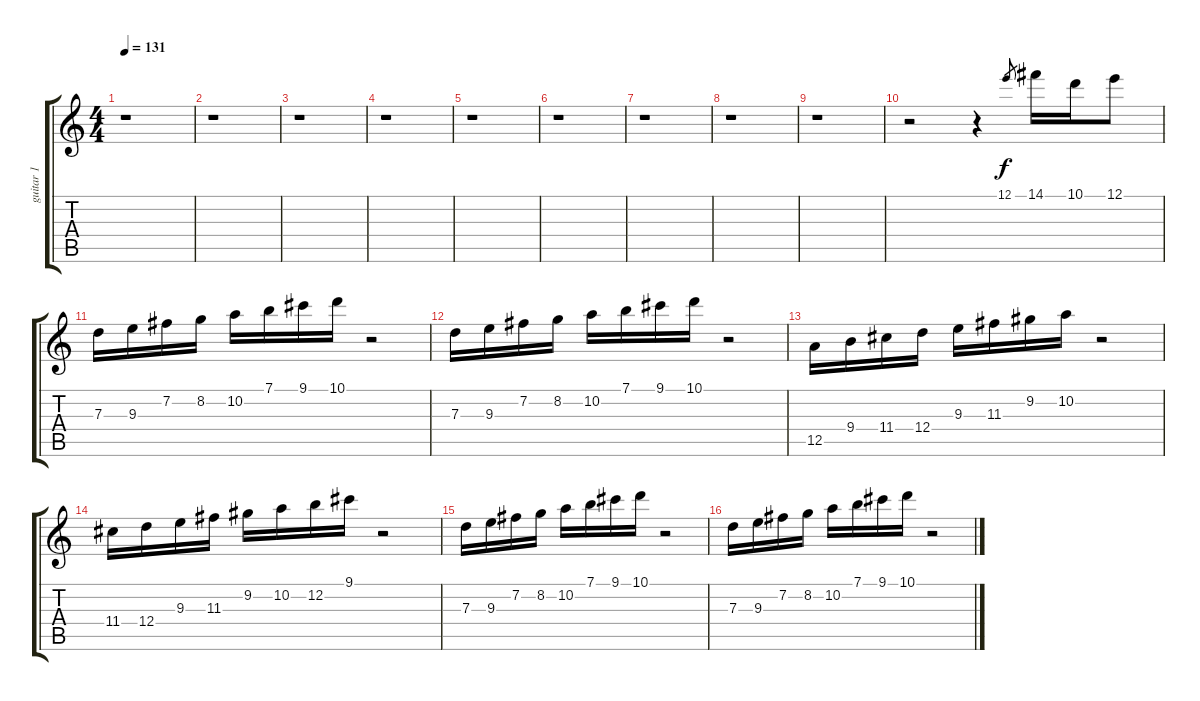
\track ("guitar 1" "guitar 1") {instrument overdrivenguitar}
\staff {score tabs}
\tuning (E4 B3 G3 D3 A2 E2) {hide}
\ts (4 4)
\tempo 131
\clef g2
\ks c
r.1{dy f} |
r.1 |
r.1 |
r.1 |
r.1 |
r.1 |
r.1 |
r.1 |
r.1 |
r.2 r.4 12.1.8{gr} 14.1.16 10.1.16 12.1.8 |
7.3.16 9.3.16 7.2.16 8.2.16 10.2.16 7.1.16 9.1.16 10.1.16 r.2 |
7.3.16 9.3.16 7.2.16 8.2.16 10.2.16 7.1.16 9.1.16 10.1.16 r.2 |
12.5.16 9.4.16 11.4.16 12.4.16 9.3.16 11.3.16 9.2.16 10.2.16 r.2 |
11.4.16 12.4.16 9.3.16 11.3.16 9.2.16 10.2.16 12.2.16 9.1.16 r.2 |
7.3.16 9.3.16 7.2.16 8.2.16 10.2.16 7.1.16 9.1.16 10.1.16 r.2 |
7.3.16 9.3.16 7.2.16 8.2.16 10.2.16 7.1.16 9.1.16 10.1.16 r.2
